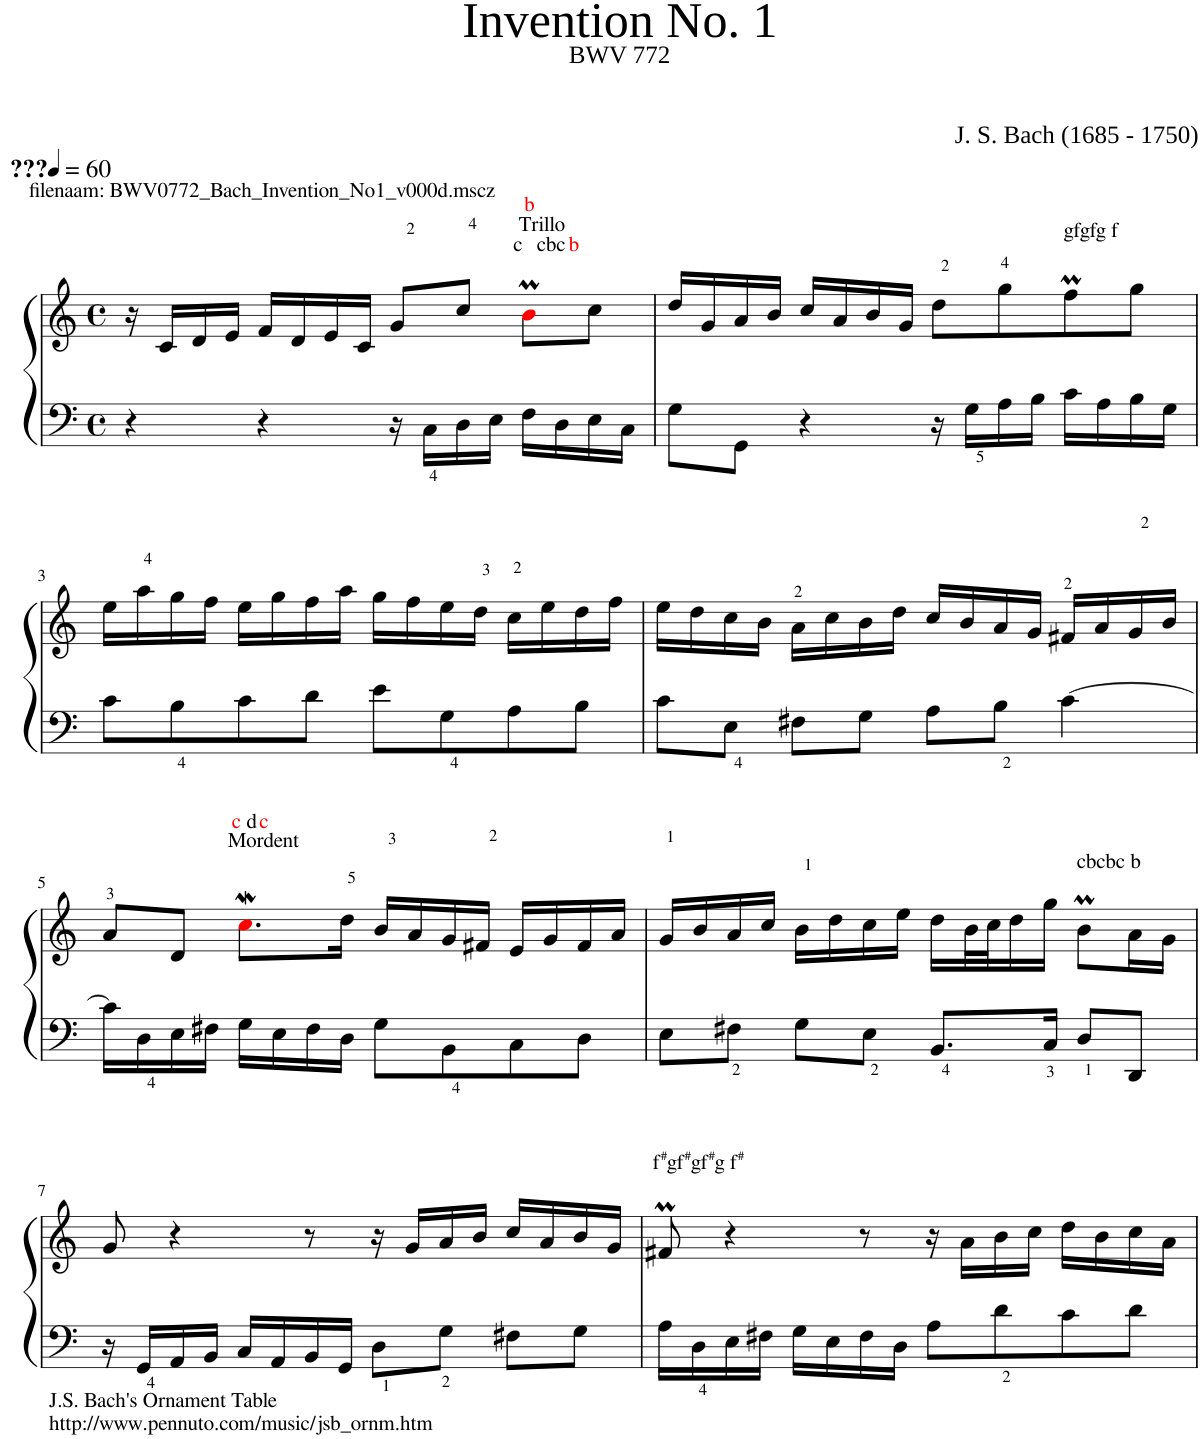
**kern	**kern
*part1	*part1
*staff2	*staff1
*I"Piano	*
*I'Pno	*
*clefF4	*clefG2
*k[]	*k[]
*M4/4	*M4/4
*met(c)	*met(c)
*MM60	*MM60
=1	=1
!	!LO:TX:a:B:t=???
4r	16r
!	!LO:TX:a:t=filenaam&colon; BWV0772_Bach_Invention_No1_v000d.mscz
.	16c/LL
.	16d/
.	16e/JJ
4r	16f/LL
.	16d/
.	16e/
.	16c/JJ
16r	8g/L
16C\LL	.
16D\	8cc/J
16E\JJ	.
!	!LO:TX:a:color=#FF0000:t=b
!	!LO:TX:a:t=c
!	!LO:TX:a:t=cbc
!	!LO:TX:a:t=Trillo
!	!LO:TX:a:color=#FF0000:t=b
16F\LL	8bmi\L
16D\	.
16E\	8cc\J
16C\JJ	.
=2	=2
8G\L	16dd/LL
.	16g/
8GG\J	16a/
.	16b/JJ
4r	16cc/LL
.	16a/
.	16b/
.	16g/JJ
16r	8dd\L
16G\LL	.
16A\	8gg\
16B\JJ	.
!	!LO:TX:a:t=gfgfg f
16c\LL	8ffM\
16A\	.
16B\	8gg\J
16G\JJ	.
!!LO:LB:g=z
=3	=3
8c\L	16ee\LL
.	16aa\
8B\	16gg\
.	16ff\JJ
8c\	16ee\LL
.	16gg\
8d\J	16ff\
.	16aa\JJ
8e\L	16gg\LL
.	16ff\
8G\	16ee\
.	16dd\JJ
8A\	16cc\LL
.	16ee\
8B\J	16dd\
.	16ff\JJ
=4	=4
8c\L	16ee\LL
.	16dd\
8E\J	16cc\
.	16b\JJ
8F#X\L	16a\LL
.	16cc\
8G\J	16b\
.	16dd\JJ
8A\L	16cc/LL
.	16b/
8B\J	16a/
.	16g/JJ
[4c\	16f#X/LL
.	16a/
.	16g/
.	16b/JJ
!!LO:LB:g=z
=5	=5
16c\LL]	8a/L
16D\	.
16E\	8d/J
16F#X\JJ	.
!	!LO:TX:a:t=Mordent
!	!LO:TX:a:color=#FF0000:t=c
!	!LO:TX:a:t=d
!	!LO:TX:a:color=#FF0000:t=c
16G\LL	8.ccwi\L
16E\	.
16F#\	.
16D\JJ	16dd\Jk
8G\L	16b/LL
.	16a/
8BB\	16g/
.	16f#X/JJ
8C\	16e/LL
.	16g/
8D\J	16f#/
.	16a/JJ
=6	=6
8E\L	16g/LL
.	16b/
8F#X\J	16a/
.	16cc/JJ
8G\L	16b\LL
.	16dd\
8E\J	16cc\
.	16ee\JJ
8.BB/L	16dd\LL
.	32b\L
.	32cc\J
.	16dd\
16C/Jk	16gg\JJ
!	!LO:TX:a:t=cbcbc b
8D/L	8bm\L
8DD/J	16a\L
.	16g\JJ
!!LO:LB:g=z
=7	=7
!LO:TX:b:t=J.S. Bach's Ornament Table	!
!LO:TX:b:t=http&colon;//www.pennuto.com/music/jsb_ornm.htm	!
16r	8g/
16GG/LL	.
16AA/	4r
16BB/JJ	.
16C/LL	.
16AA/	.
16BB/	8r
16GG/JJ	.
8D\L	16r
.	16g/LL
8G\J	16a/
.	16b/JJ
8F#X\L	16cc/LL
.	16a/
8G\J	16b/
.	16g/JJ
=8	=8
!	!LO:TX:a:t=f
!	!LO:TX:a:t=#
!	!LO:TX:a:t=gf
!	!LO:TX:a:t=#
!	!LO:TX:a:t=gf
!	!LO:TX:a:t=#
!	!LO:TX:a:t=g f
!	!LO:TX:a:t=#
16A\LL	8f#Xm/
16D\	.
16E\	4r
16F#X\JJ	.
16G\LL	.
16E\	.
16F#\	8r
16D\JJ	.
8A\L	16r
.	16a\LL
8d\	16b\
.	16cc\JJ
8c\	16dd\LL
.	16b\
8d\J	16cc\
.	16a\JJ
=	=
*-	*-
